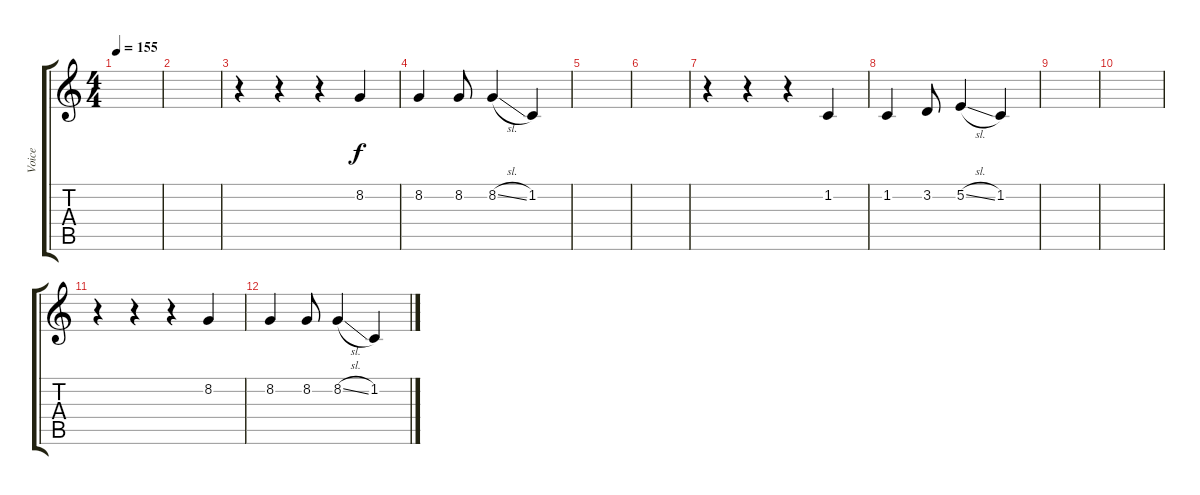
\track ("Voice" "Voice") {instrument electricgrandpiano}
\staff {score tabs}
\tuning (E4 B3 G3 D3 A2 E2) {hide}
\ts (4 4)
\tempo 155
\clef g2
\ks c
|
|
r.4 r.4 r.4 8.2.4 |
8.2.4 8.2.8 8.2{sl}.4 1.2.4 |
|
|
r.4 r.4 r.4 1.2.4 |
1.2.4 3.2.8 5.2{sl}.4 1.2.4 |
|
|
r.4 r.4 r.4 8.2.4 |
8.2.4 8.2.8 8.2{sl}.4 1.2.4
